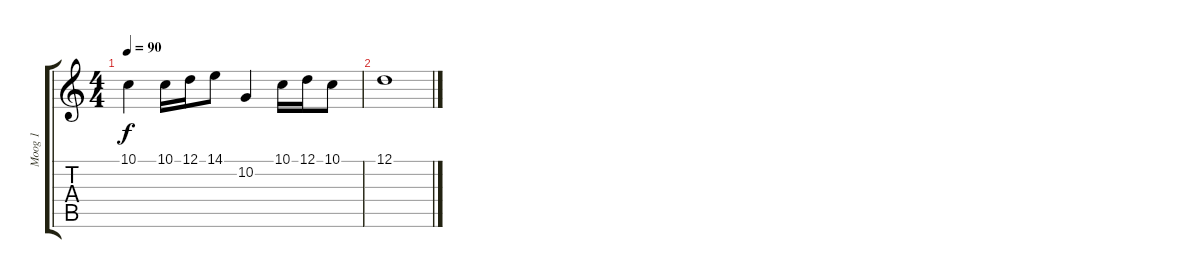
\track ("Moog 1" "Moog 1") {instrument lead1square}
\staff {score tabs}
\tuning (D4 A3 F3 C3 G2 D2) {hide}
\ts (4 4)
\tempo 90
\clef g2
\ks c
10.1{t}.4{dy f} 10.1.16 12.1.16 14.1.8 10.2.4 10.1.16 12.1.16 10.1.8 |
12.1.1
